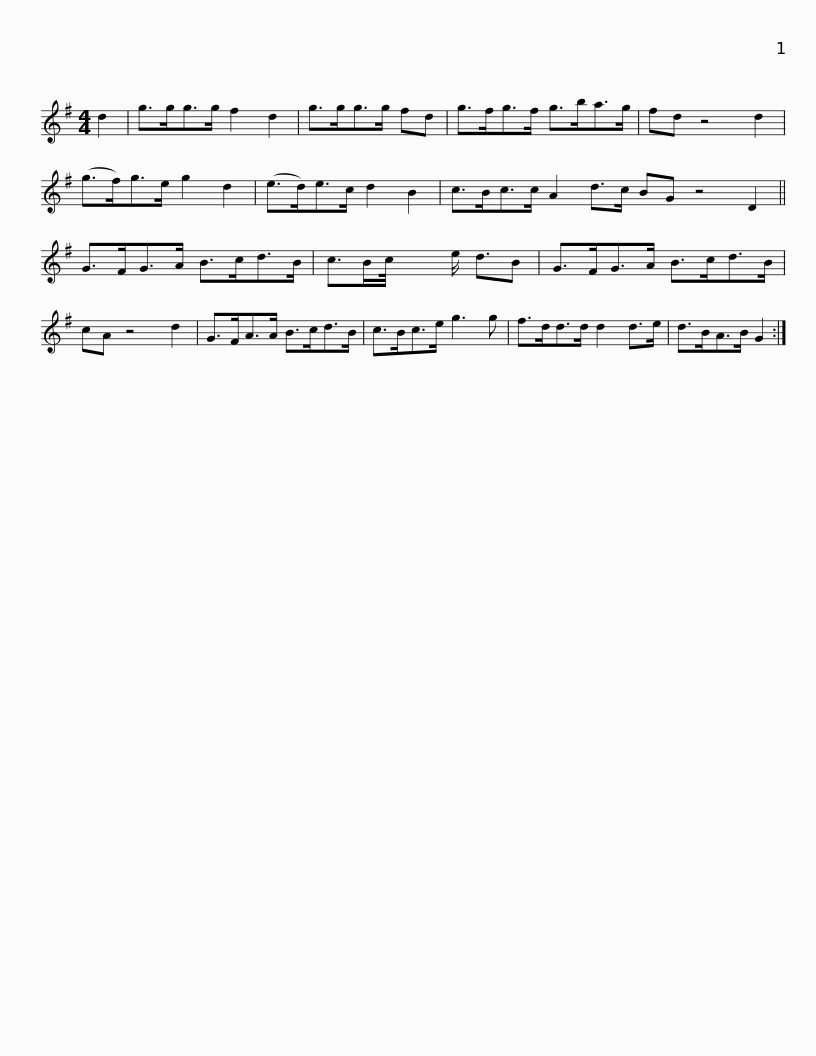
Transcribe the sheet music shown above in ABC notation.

X:1
L:1/8
M:4/4
I:linebreak $
K:G
V:1 treble
V:1
 d2 | g>gg>g f2 d2 | g>gg>g fd | g>fg>f g>ba>g | fd z4 d2 | %5
 (g>f)g>e g2 d2 | (e>d)e>c d2 B2 |$ c>Bc>c A2 d>c BG z4 D2 || G>FG>A B>cd>B | c>Bc/4 x2 e/ d3/2B | %10
 G>FG>A B>cd>B | cA z4 d2 |$ G>FA>A B>cd>B | c>Bc>e g3 g | f>dd>d d2 d>e | %15
 d>BA>B G2 :| %16
